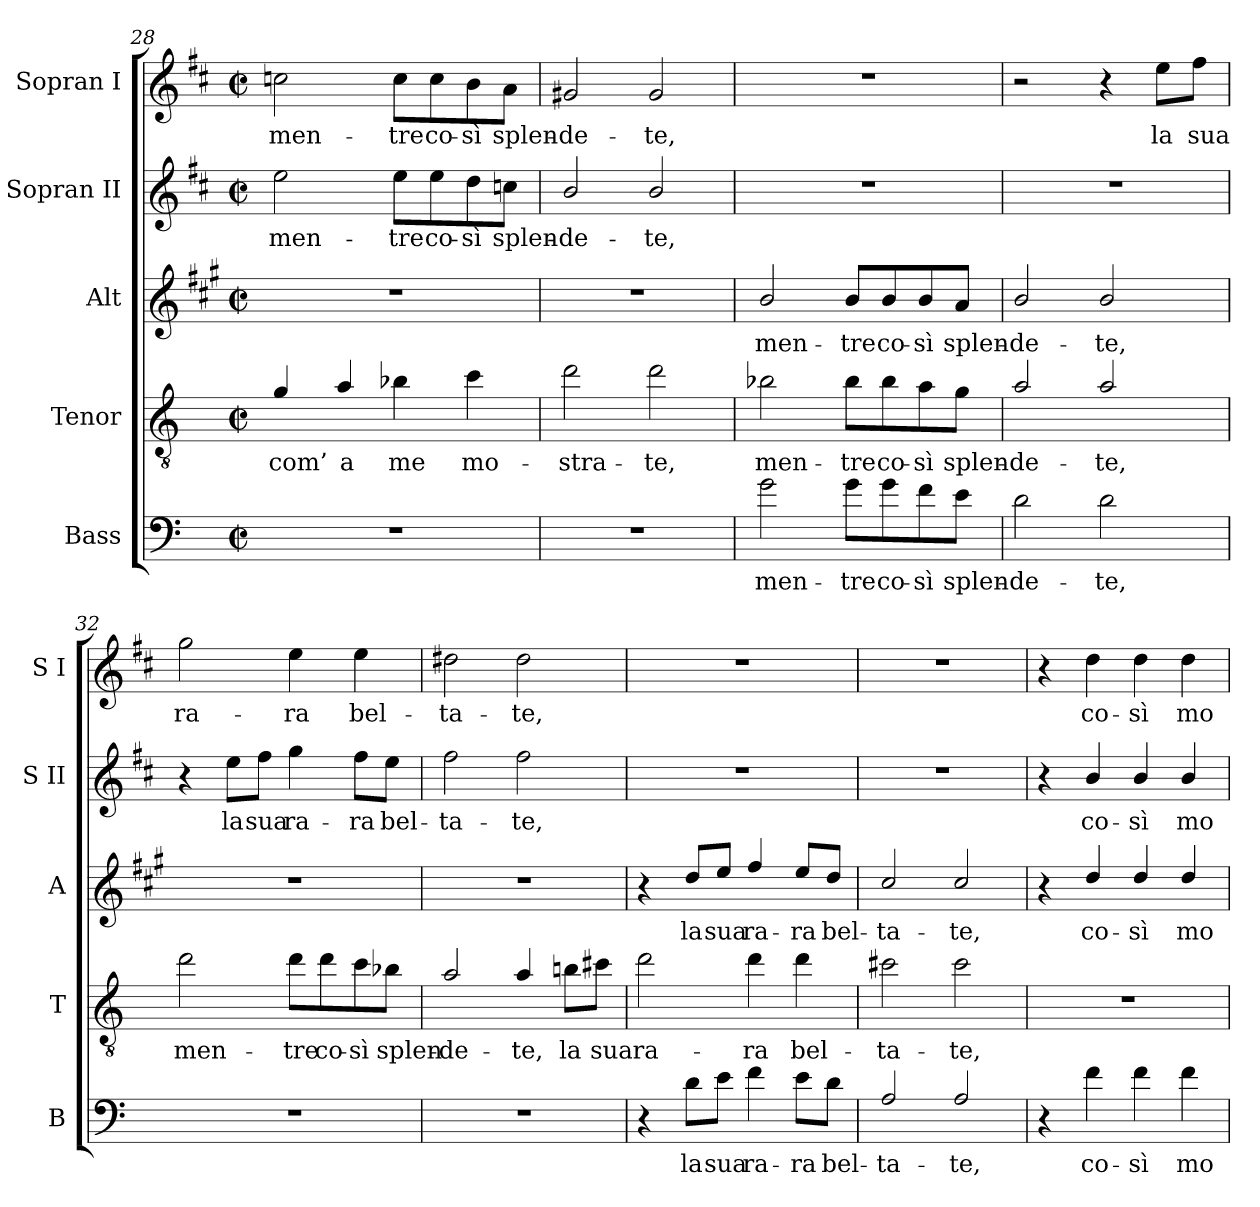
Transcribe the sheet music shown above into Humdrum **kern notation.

**kern	**text	**kern	**text	**kern	**text	**kern	**text	**kern	**text
*part5	*part5	*part4	*part4	*part3	*part3	*part2	*part2	*part1	*part1
*staff5	*staff5	*staff4	*staff4	*staff3	*staff3	*staff2	*staff2	*staff1	*staff1
*I"Bass	*	*I"Tenor	*	*I"Alt	*	*I"Sopran II	*	*I"Sopran I	*
*I'B	*	*I'T	*	*I'A	*	*I'S II	*	*I'S I	*
*clefF4	*	*clefGv2	*	*clefG2	*	*clefG2	*	*clefG2	*
*ITrd12c21	*	*ITrd8c14	*	*ITrd5c9	*	*ITrd1c2	*	*ITrd1c2	*
*k[]	*	*k[]	*	*k[]	*	*k[]	*	*k[]	*
*M2/2	*	*M2/2	*	*M2/2	*	*M2/2	*	*M2/2	*
*met(c|)	*	*met(c|)	*	*met(c|)	*	*met(c|)	*	*met(c|)	*
=28	=28	=28	=28	=28	=28	=28	=28	=28	=28
!	!	!	!LO:LY:b	!	!	!	!LO:LY:b	!	!LO:LY:b
1r	.	4G/	com’	1r	.	2dd\	men-	2b-X\	men-
!	!	!	!LO:LY:b	!	!	!	!	!	!
.	.	4A/	a	.	.	.	.	.	.
!	!	!	!LO:LY:b	!	!	!	!LO:LY:b	!	!LO:LY:b
.	.	4B-X\	me	.	.	8dd\L	-tre	8b-\L	-tre
!	!	!	!	!	!	!	!LO:LY:b	!	!LO:LY:b
.	.	.	.	.	.	8dd\	co-	8b-\	co-
!	!	!	!LO:LY:b	!	!	!	!LO:LY:b	!	!LO:LY:b
.	.	4c\	mo-	.	.	8cc\	-sì	8a\	-sì
!	!	!	!	!	!	!	!LO:LY:b	!	!LO:LY:b
.	.	.	.	.	.	8b-X\J	splen-	8g\J	splen-
=29	=29	=29	=29	=29	=29	=29	=29	=29	=29
!	!	!	!LO:LY:b	!	!	!	!LO:LY:b	!	!LO:LY:b
1r	.	2d\	-stra-	1r	.	2a/	-de-	2f#X/	-de-
!	!	!	!LO:LY:b	!	!	!	!LO:LY:b	!	!LO:LY:b
.	.	2d\	-te,	.	.	2a/	-te,	2f#/	-te,
=30	=30	=30	=30	=30	=30	=30	=30	=30	=30
!	!LO:LY:b	!	!LO:LY:b	!	!LO:LY:b	!	!	!	!
2G\	men-	2B-X\	men-	2d/	men-	1r	.	1r	.
!	!LO:LY:b	!	!LO:LY:b	!	!LO:LY:b	!	!	!	!
8G\L	-tre	8B-\L	-tre	8d/L	-tre	.	.	.	.
!	!LO:LY:b	!	!LO:LY:b	!	!LO:LY:b	!	!	!	!
8G\	co-	8B-\	co-	8d/	co-	.	.	.	.
!	!LO:LY:b	!	!LO:LY:b	!	!LO:LY:b	!	!	!	!
8F\	-sì	8A\	-sì	8d/	-sì	.	.	.	.
!	!LO:LY:b	!	!LO:LY:b	!	!LO:LY:b	!	!	!	!
8E\J	splen-	8G\J	splen-	8c/J	splen-	.	.	.	.
=31	=31	=31	=31	=31	=31	=31	=31	=31	=31
!	!LO:LY:b	!	!LO:LY:b	!	!LO:LY:b	!	!	!	!
2D\	-de-	2A/	-de-	2d/	-de-	1r	.	2r	.
!	!LO:LY:b	!	!LO:LY:b	!	!LO:LY:b	!	!	!	!
2D\	-te,	2A/	-te,	2d/	-te,	.	.	4r	.
!	!	!	!	!	!	!	!	!	!LO:LY:b
.	.	.	.	.	.	.	.	8dd\L	la
!	!	!	!	!	!	!	!	!	!LO:LY:b
.	.	.	.	.	.	.	.	8ee\J	sua
!!LO:LB:g=z
=32	=32	=32	=32	=32	=32	=32	=32	=32	=32
!	!	!	!LO:LY:b	!	!	!	!	!	!LO:LY:b
1r	.	2d\	men-	1r	.	4r	.	2ff\	ra-
!	!	!	!	!	!	!	!LO:LY:b	!	!
.	.	.	.	.	.	8dd\L	la	.	.
!	!	!	!	!	!	!	!LO:LY:b	!	!
.	.	.	.	.	.	8ee\J	sua	.	.
!	!	!	!LO:LY:b	!	!	!	!LO:LY:b	!	!LO:LY:b
.	.	8d\L	-tre	.	.	4ff\	ra-	4dd\	-ra
!	!	!	!LO:LY:b	!	!	!	!	!	!
.	.	8d\	co-	.	.	.	.	.	.
!	!	!	!LO:LY:b	!	!	!	!LO:LY:b	!	!LO:LY:b
.	.	8c\	-sì	.	.	8ee\L	-ra	4dd\	bel-
!	!	!	!LO:LY:b	!	!	!	!LO:LY:b	!	!
.	.	8B-X\J	splen-	.	.	8dd\J	bel-	.	.
=33	=33	=33	=33	=33	=33	=33	=33	=33	=33
!	!	!	!LO:LY:b	!	!	!	!LO:LY:b	!	!LO:LY:b
1r	.	2A/	-de-	1r	.	2ee\	-ta-	2cc#X\	-ta-
!	!	!	!LO:LY:b	!	!	!	!LO:LY:b	!	!LO:LY:b
.	.	4A/	-te,	.	.	2ee\	-te,	2cc#\	-te,
!	!	!	!LO:LY:b	!	!	!	!	!	!
.	.	8Bn\L	la	.	.	.	.	.	.
!	!	!	!LO:LY:b	!	!	!	!	!	!
.	.	8c#X\J	sua	.	.	.	.	.	.
=34	=34	=34	=34	=34	=34	=34	=34	=34	=34
!	!	!	!LO:LY:b	!	!	!	!	!	!
4r	.	2d\	ra-	4r	.	1r	.	1r	.
!	!LO:LY:b	!	!	!	!LO:LY:b	!	!	!	!
8D\L	la	.	.	8f/L	la	.	.	.	.
!	!LO:LY:b	!	!	!	!LO:LY:b	!	!	!	!
8E\J	sua	.	.	8g/J	sua	.	.	.	.
!	!LO:LY:b	!	!LO:LY:b	!	!LO:LY:b	!	!	!	!
4F\	ra-	4d\	-ra	4a/	ra-	.	.	.	.
!	!LO:LY:b	!	!LO:LY:b	!	!LO:LY:b	!	!	!	!
8E\L	-ra	4d\	bel-	8g/L	-ra	.	.	.	.
!	!LO:LY:b	!	!	!	!LO:LY:b	!	!	!	!
8D\J	bel-	.	.	8f/J	bel-	.	.	.	.
=35	=35	=35	=35	=35	=35	=35	=35	=35	=35
!	!LO:LY:b	!	!LO:LY:b	!	!LO:LY:b	!	!	!	!
2AA/	-ta-	2c#X\	-ta-	2e/	-ta-	1r	.	1r	.
!	!LO:LY:b	!	!LO:LY:b	!	!LO:LY:b	!	!	!	!
2AA/	-te,	2c#\	-te,	2e/	-te,	.	.	.	.
=36	=36	=36	=36	=36	=36	=36	=36	=36	=36
4r	.	1r	.	4r	.	4r	.	4r	.
!	!LO:LY:b	!	!	!	!LO:LY:b	!	!LO:LY:b	!	!LO:LY:b
4F\	co-	.	.	4f/	co-	4a/	co-	4cc\	co-
!	!LO:LY:b	!	!	!	!LO:LY:b	!	!LO:LY:b	!	!LO:LY:b
4F\	-sì	.	.	4f/	-sì	4a/	-sì	4cc\	-sì
!	!LO:LY:b	!	!	!	!LO:LY:b	!	!LO:LY:b	!	!LO:LY:b
4F\	mo-	.	.	4f/	mo-	4a/	mo-	4cc\	mo-
=	=	=	=	=	=	=	=	=	=
*-	*-	*-	*-	*-	*-	*-	*-	*-	*-
